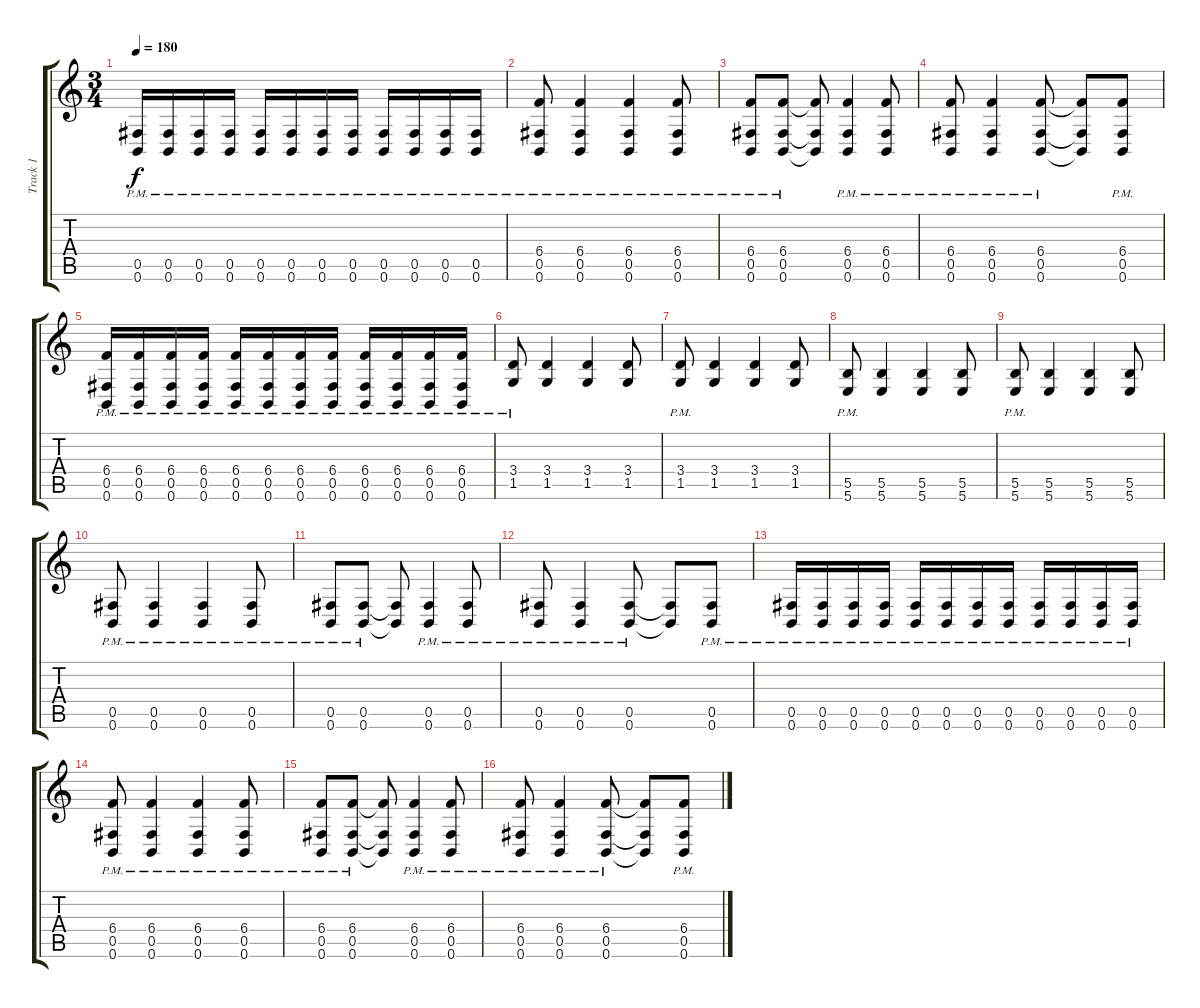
\track ("Track 1" "Track 1") {instrument overdrivenguitar}
\staff {score tabs}
\tuning (Db4 Ab3 E3 B2 Gb2 B1) {hide}
\ts (3 4)
\tempo 180
\clef g2
\ks c
(0.5{pm} 0.6{pm}).16{dy f} (0.5{pm} 0.6{pm}).16 (0.5{pm} 0.6{pm}).16 (0.5{pm} 0.6{pm}).16 (0.5{pm} 0.6{pm}).16 (0.5{pm} 0.6{pm}).16 (0.5{pm} 0.6{pm}).16 (0.5{pm} 0.6{pm}).16 (0.5{pm} 0.6{pm}).16 (0.5{pm} 0.6{pm}).16 (0.5{pm} 0.6{pm}).16 (0.5{pm} 0.6{pm}).16 |
(6.4{pm} 0.5{pm} 0.6{pm}).8 (6.4{pm} 0.5{pm} 0.6{pm}).4 (6.4{pm} 0.5{pm} 0.6{pm}).4 (6.4{pm} 0.5{pm} 0.6{pm}).8 |
(6.4{pm} 0.5{pm} 0.6{pm}).8 (6.4{pm} 0.5{pm} 0.6{pm}).8 (6.4{t} 0.5{t} 0.6{t}).8 (6.4{pm} 0.5{pm} 0.6{pm}).4 (6.4{pm} 0.5{pm} 0.6{pm}).8 |
(6.4{pm} 0.5{pm} 0.6{pm}).8 (6.4{pm} 0.5{pm} 0.6{pm}).4 (6.4{pm} 0.5{pm} 0.6{pm}).8 (6.4{t} 0.5{t} 0.6{t}).8 (6.4{pm} 0.5{pm} 0.6{pm}).8 |
(6.4{pm} 0.5{pm} 0.6{pm}).16 (6.4{pm} 0.5{pm} 0.6{pm}).16 (6.4{pm} 0.5{pm} 0.6{pm}).16 (6.4{pm} 0.5{pm} 0.6{pm}).16 (6.4{pm} 0.5{pm} 0.6{pm}).16 (6.4{pm} 0.5{pm} 0.6{pm}).16 (6.4{pm} 0.5{pm} 0.6{pm}).16 (6.4{pm} 0.5{pm} 0.6{pm}).16 (6.4{pm} 0.5{pm} 0.6{pm}).16 (6.4{pm} 0.5{pm} 0.6{pm}).16 (6.4{pm} 0.5{pm} 0.6{pm}).16 (6.4{pm} 0.5{pm} 0.6{pm}).16 |
(3.4{pm} 1.5{pm}).8 (3.4 1.5).4 (3.4 1.5).4 (3.4 1.5).8 |
(3.4{pm} 1.5{pm}).8 (3.4 1.5).4 (3.4 1.5).4 (3.4 1.5).8 |
(5.5{pm} 5.6{pm}).8 (5.5 5.6).4 (5.5 5.6).4 (5.5 5.6).8 |
(5.5{pm} 5.6{pm}).8 (5.5 5.6).4 (5.5 5.6).4 (5.5 5.6).8 |
(0.5{pm} 0.6{pm}).8 (0.5{pm} 0.6{pm}).4 (0.5{pm} 0.6{pm}).4 (0.5{pm} 0.6{pm}).8 |
(0.5{pm} 0.6{pm}).8 (0.5{pm} 0.6{pm}).8 (0.5{t} 0.6{t}).8 (0.5{pm} 0.6{pm}).4 (0.5{pm} 0.6{pm}).8 |
(0.5{pm} 0.6{pm}).8 (0.5{pm} 0.6{pm}).4 (0.5{pm} 0.6{pm}).8 (0.5{t} 0.6{t}).8 (0.5{pm} 0.6{pm}).8 |
(0.5{pm} 0.6{pm}).16 (0.5{pm} 0.6{pm}).16 (0.5{pm} 0.6{pm}).16 (0.5{pm} 0.6{pm}).16 (0.5{pm} 0.6{pm}).16 (0.5{pm} 0.6{pm}).16 (0.5{pm} 0.6{pm}).16 (0.5{pm} 0.6{pm}).16 (0.5{pm} 0.6{pm}).16 (0.5{pm} 0.6{pm}).16 (0.5{pm} 0.6{pm}).16 (0.5{pm} 0.6{pm}).16 |
(6.4{pm} 0.5{pm} 0.6{pm}).8 (6.4{pm} 0.5{pm} 0.6{pm}).4 (6.4{pm} 0.5{pm} 0.6{pm}).4 (6.4{pm} 0.5{pm} 0.6{pm}).8 |
(6.4{pm} 0.5{pm} 0.6{pm}).8 (6.4{pm} 0.5{pm} 0.6{pm}).8 (6.4{t} 0.5{t} 0.6{t}).8 (6.4{pm} 0.5{pm} 0.6{pm}).4 (6.4{pm} 0.5{pm} 0.6{pm}).8 |
(6.4{pm} 0.5{pm} 0.6{pm}).8 (6.4{pm} 0.5{pm} 0.6{pm}).4 (6.4{pm} 0.5{pm} 0.6{pm}).8 (6.4{t} 0.5{t} 0.6{t}).8 (6.4{pm} 0.5{pm} 0.6{pm}).8
